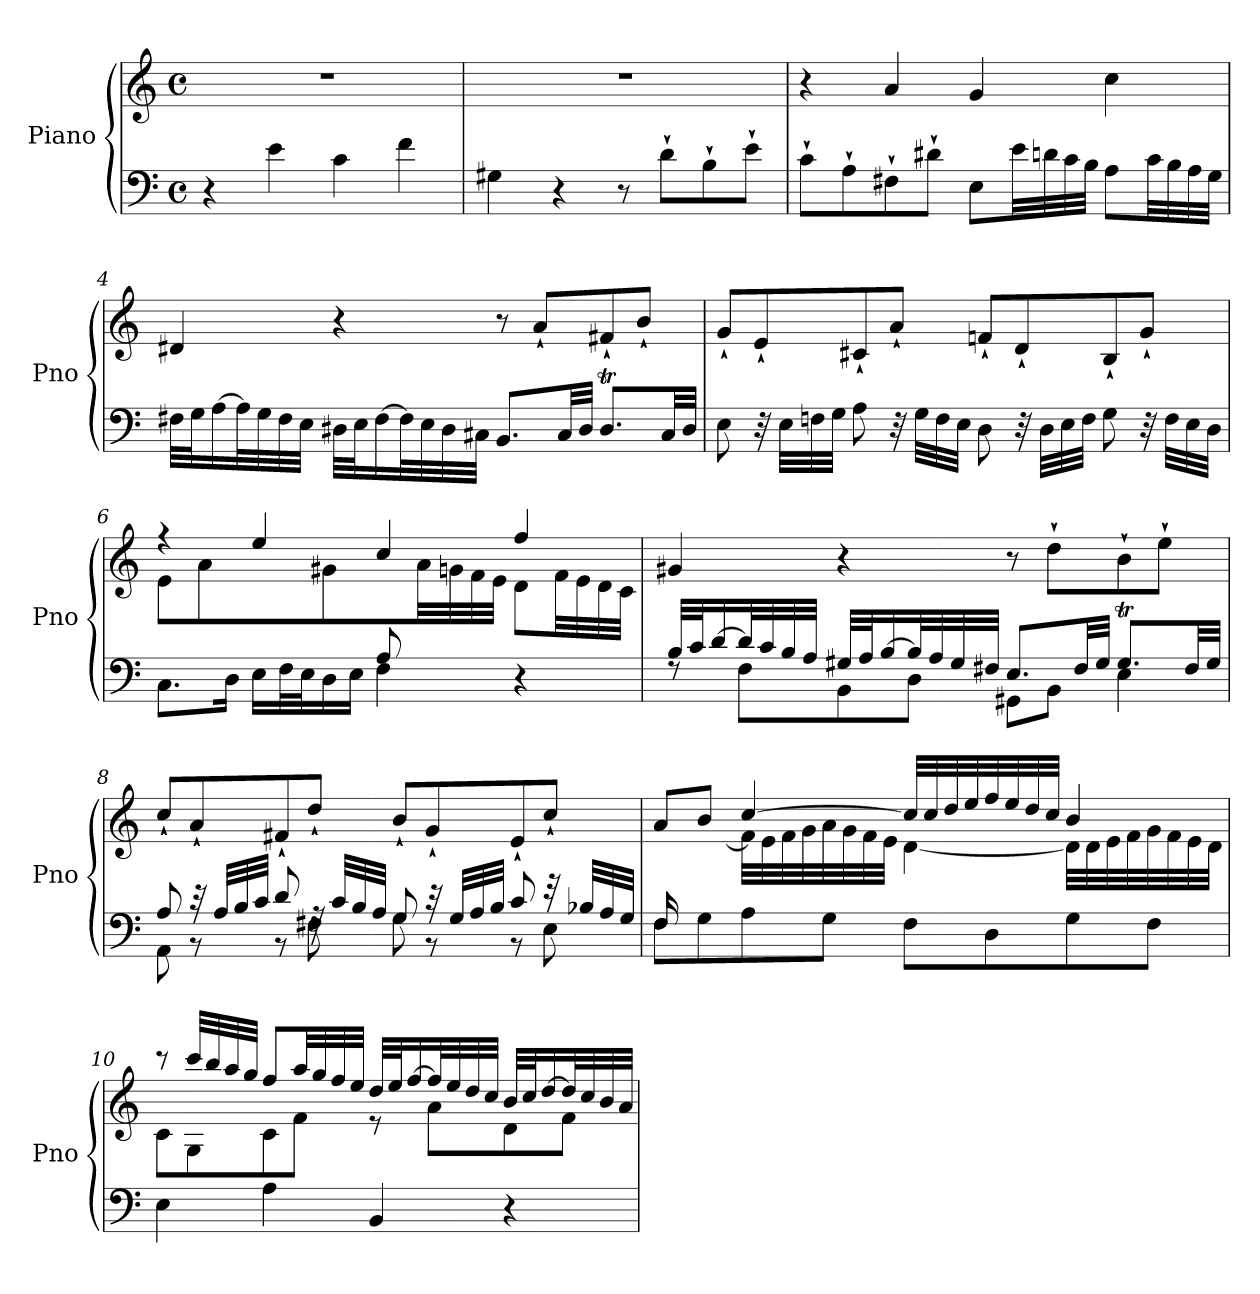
**kern	**kern
*part1	*part1
*staff2	*staff1
*I"Piano	*
*I'Pno	*
*clefF4	*clefG2
*k[]	*k[]
*M4/4	*M4/4
*met(c)	*met(c)
=1	=1
4r	1r
4e\	.
4c\	.
4f\	.
=2	=2
4G#X\	1r
4r	.
8r	.
8d`\L	.
8B`\	.
8e`\J	.
=3	=3
8c`\L	4r
8A`\	.
8F#X`\	4a/
8d#X`\J	.
8E\L	4g/
32e\LL	.
32dn\	.
32c\	.
32B\JJJ	.
8A\L	4cc\
32c\LL	.
32B\	.
32A\	.
32G\JJJ	.
!!LO:LB:g=z
=4	=4
32F#X\LLL	4d#X/
32G\J	.
[16A\	.
32A\L]	.
32G\	.
32F#\	.
32E\JJJ	.
32D#X\LLL	4r
32E\J	.
[16F#\	.
32F#\L]	.
32E\	.
32D#\	.
32C#X\JJJ	.
8.BB/L	8r
.	8a`/L
32C#/LL	.
32D#/JJJ	.
8.D#t/L	8f#X`/
.	8b`/J
32C#/LL	.
32D#/JJJ	.
=5	=5
8E\	8g`/L
32r	8e`/
32E\LLL	.
32Fn\	.
32G\JJJ	.
8A\	8c#X`/
32r	8a`/J
32G\LLL	.
32F\	.
32E\JJJ	.
8D\	8fn`/L
32r	8d`/
32D\LLL	.
32E\	.
32F\JJJ	.
8G\	8B`/
32r	8g`/J
32F\LLL	.
32E\	.
32D\JJJ	.
!!LO:LB:g=z
=6	=6
*^	*^
2ryy	8.C\L	4r	8e\
.	.	.	4a\
.	16D\Jk	.	.
.	16E\LL	4ee/	.
.	32F\L	.	.
.	32E\J	.	.
.	16D\	.	8g#X\
.	16E\JJ	.	.
8A/L	4F\	4cc/	8ryy
4.ryy	.	.	32a\LL
.	.	.	32gn\
.	.	.	32f\
.	.	.	32e\JJJ
.	4r	4ff/	8d\L
.	.	.	32f\LL
.	.	.	32e\
.	.	.	32d\
.	.	.	32c\JJJ
*	*	*v	*v
=7	=7	=7
32B/LLL	8rF	4g#X/
32c/J	.	.
[16d/	.	.
32d/L]	8F\L	.
32c/	.	.
32B/	.	.
32A/JJJ	.	.
32G#X/LLL	8BB\	4r
32A/J	.	.
[16B/	.	.
32B/L]	8D\J	.
32A/	.	.
32G#/	.	.
32F#X/JJJ	.	.
8.E/L	8GG#X\L	8r
.	8BB\J	8dd`\L
32F#/LL	.	.
32G#/JJJ	.	.
8.G#t/L	4E\	8b`\
.	.	8ee`\J
32F#/LL	.	.
32G#/JJJ	.	.
!!LO:LB:g=z
=8	=8	=8
8A/	8AA\	8cc`/L
32r	8r	8a`/
32A/LLL	.	.
32B/	.	.
32c/JJJ	.	.
8d/	8r	8f#X`/
32rF	8F#X\	8dd`/J
32c/LLL	.	.
32B/	.	.
32A/JJJ	.	.
8G/	8G\	8b`/L
32r	8r	8g`/
32G/LLL	.	.
32A/	.	.
32B/JJJ	.	.
8c/	8r	8e`/
32r	8E\	8cc`/J
32B-X/LLL	.	.
32A/	.	.
32G/JJJ	.	.
!!LO:LB:g=z
=9	=9	=9
*	*	*^
16F/KL	8F\L	8a/L	16ryy
2...ryy	.	.	8f\
.	8G\	8b/J	.
.	.	.	[16f\Jk
.	8A\	[4cc/	32f\LLL]
.	.	.	32e\
.	.	.	32f\
.	.	.	32g\
.	8G\J	.	32a\
.	.	.	32g\
.	.	.	32f\
.	.	.	32e\JJJ
.	8F\L	32cc/LLL]	[4d\
.	.	32cc/	.
.	.	32dd/	.
.	.	32ee/	.
.	8D\	32ff/	.
.	.	32ee/	.
.	.	32dd/	.
.	.	32cc/JJJ	.
.	8G\	4b/	32d\LLL]
.	.	.	32d\
.	.	.	32e\
.	.	.	32f\
.	8F\J	.	32g\
.	.	.	32f\
.	.	.	32e\
.	.	.	32d\JJJ
*v	*v	*	*
!!LO:PB:g=z	!!
=10	=10	=10
4E\	8r	8c\L
.	32ccc/LLL	8G\
.	32bb/	.
.	32aa/	.
.	32gg/JJJ	.
4A\	8ff/L	8c\
.	32aa/LL	8f\J
.	32gg/	.
.	32ff/	.
.	32ee/JJJ	.
4BB/	32dd/LLL	8r
.	32ee/J	.
.	[16ff/	.
.	32ff/L]	8a\L
.	32ee/	.
.	32dd/	.
.	32cc/JJJ	.
4r	32b/LLL	8d\
.	32cc/J	.
.	[16dd/	.
.	32dd/L]	8f\J
.	32cc/	.
.	32b/	.
.	32a/JJJ	.
*	*v	*v
=	=
*-	*-
